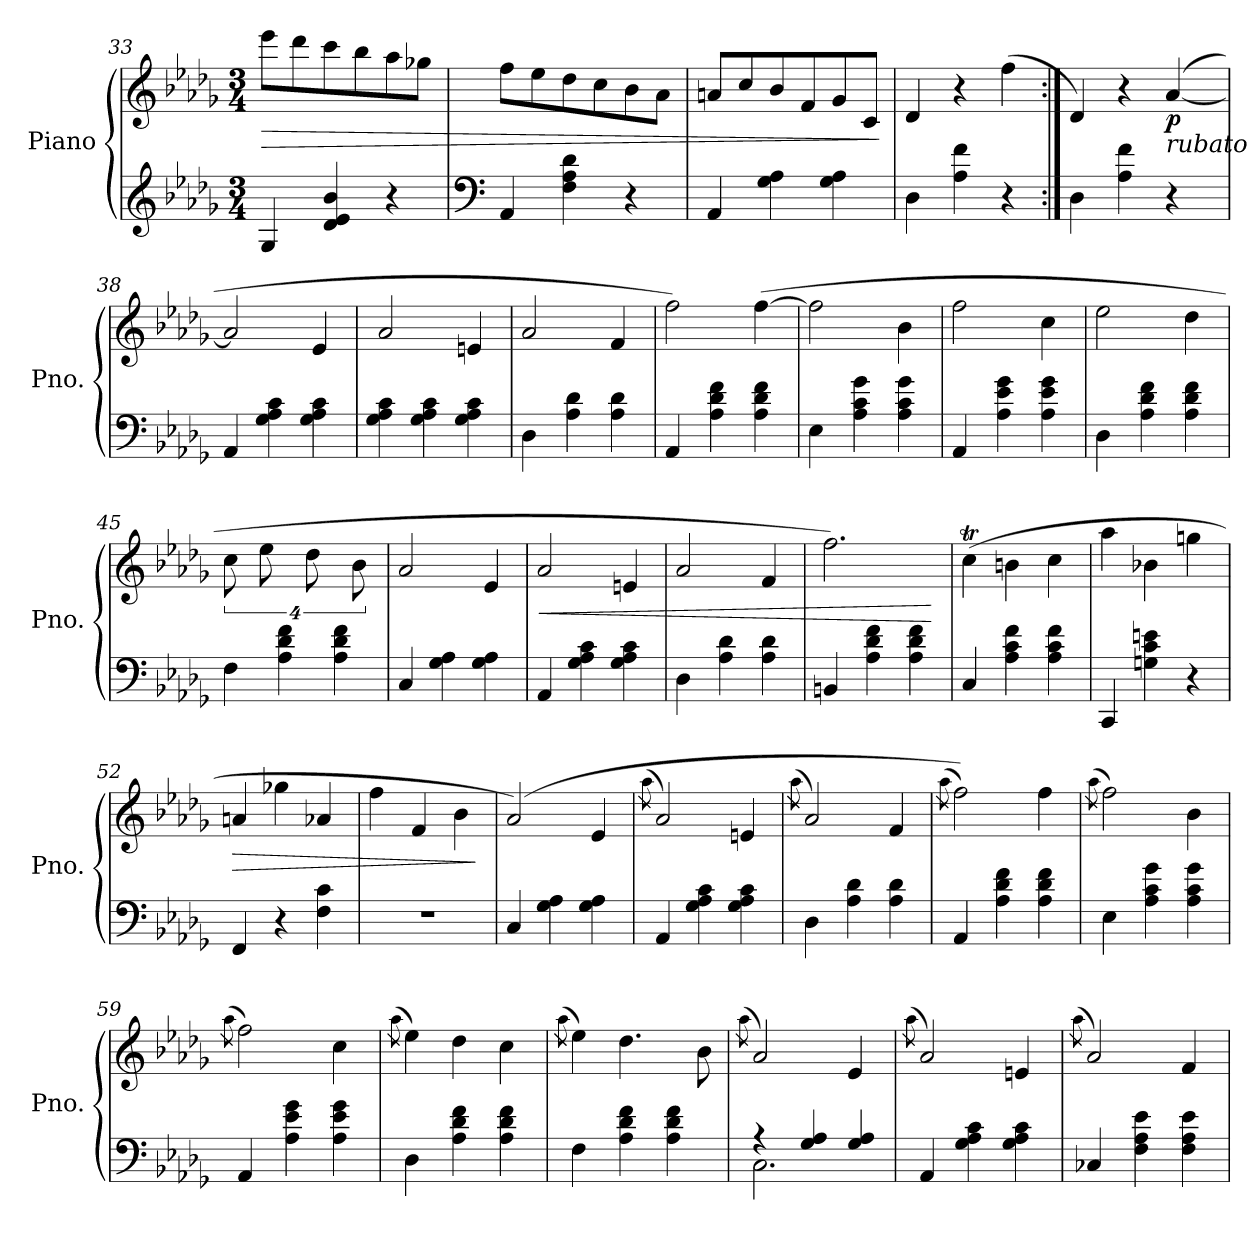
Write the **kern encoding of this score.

**kern	**kern	**dynam
*part1	*part1	*part1
*staff2	*staff1	*staff1/2
*I"Piano	*	*
*I'Pno.	*	*
*clefG2	*clefG2	*
*k[b-e-a-d-g-]	*k[b-e-a-d-g-]	*
*M3/4	*M3/4	*
=33	=33	=33
!	!	!LO:HP:b
4G-/	8eee-\L	>
.	8ddd-\	.
4d-/ 4e-/ 4b-/	8ccc\	.
.	8bb-\	.
4r	8aa-\	.
.	8gg-X\J	.
=34	=34	=34
*clefF4	*	*
4AA-/	8ff\L	.
.	8ee-\	.
4F\ 4A-\ 4d-\	8dd-\	.
.	8cc\	.
4r	8b-\	.
.	8a-\J	.
=35	=35	=35
4AA-/	8an/L	.
.	8cc/	.
4G-\ 4A-\	8b-/	.
.	8f/	.
4G-\ 4A-\	8g-/	.
.	8c/J	.
.	.	]
=36	=36	=36
4D-\	4d-/	.
4A-\ 4f\	4r	.
4r	(>4ff\	.
=37:|!	=37:|!	=37:|!
4D-\	4d-/)	.
4A-\ 4f\	4r	.
!	!LO:TX:b:i:t=rubato	!
!	!	!LO:DY:b
4r	(>[4a-/	p
=38	=38	=38
4AA-/	2a-/]	.
4G-\ 4A-\ 4c\	.	.
4G-\ 4A-\ 4c\	4e-/	.
!!LO:LB:g=z
=39	=39	=39
4G-\ 4A-\ 4c\	2a-/	.
4G-\ 4A-\ 4c\	.	.
4G-\ 4A-\ 4c\	4en/	.
=40	=40	=40
4D-\	2a-/	.
4A-\ 4d-\	.	.
4A-\ 4d-\	4f/	.
=41	=41	=41
4AA-/	2ff\)	.
4A-\ 4d-\ 4f\	.	.
4A-\ 4d-\ 4f\	(>[4ff\	.
=42	=42	=42
4E-\	2ff\]	.
4A-\ 4c\ 4g-\	.	.
4A-\ 4c\ 4g-\	4b-\	.
=43	=43	=43
4AA-/	2ff\	.
4A-\ 4e-\ 4g-\	.	.
4A-\ 4e-\ 4g-\	4cc\	.
=44	=44	=44
4D-\	2ee-\	.
4A-\ 4d-\ 4f\	.	.
4A-\ 4d-\ 4f\	4dd-\	.
=45	=45	=45
4F\	16%3cc\	.
.	16%3ee-\	.
4A-\ 4d-\ 4f\	.	.
.	16%3dd-\	.
4A-\ 4d-\ 4f\	.	.
.	16%3b-\	.
=46	=46	=46
4C/	2a-/	.
4G-\ 4A-\	.	.
4G-\ 4A-\	4e-/	.
=47	=47	=47
!	!	!LO:HP:b
4AA-/	2a-/	<
4G-\ 4A-\ 4c\	.	.
4G-\ 4A-\ 4c\	4en/	.
!!LO:LB:g=z
=48	=48	=48
4D-\	2a-/	.
4A-\ 4d-\	.	.
4A-\ 4d-\	4f/	.
=49	=49	=49
4BBn/	2.ff\)	.
4A-\ 4d-\ 4f\	.	.
4A-\ 4d-\ 4f\	.	.
.	.	[
=50	=50	=50
4C/	(>4cct\	.
4A-\ 4c\ 4f\	4bn\	.
4A-\ 4c\ 4f\	4cc\	.
=51	=51	=51
4CC/	4aa-\	.
4Gn\ 4c\ 4en\	4b-X\	.
4r	4ggn\	.
=52	=52	=52
!	!	!LO:HP:b
4FF/	4an/	>
4r	4gg-X\	.
4F\ 4c\	4a-X/	.
=53	=53	=53
2.r	4ff\	.
.	4f/	.
.	4b-\	.
.	.	]
=54	=54	=54
4C/	(>2a-/)	.
4G-\ 4A-\	.	.
4G-\ 4A-\	4e-/	.
=55	=55	=55
.	(<8qaa-\	.
4AA-/	2a-/)	.
4G-\ 4A-\ 4c\	.	.
4G-\ 4A-\ 4c\	4en/	.
=56	=56	=56
.	(>8qaa-\	.
4D-\	2a-/)	.
4A-\ 4d-\	.	.
4A-\ 4d-\	4f/	.
!!LO:LB:g=z
=57	=57	=57
.	(<8qaa-\	.
4AA-/	2ff\))	.
4A-\ 4d-\ 4f\	.	.
4A-\ 4d-\ 4f\	4ff\	.
=58	=58	=58
.	(<8qaa-\	.
4E-\	2ff\)	.
4A-\ 4c\ 4g-\	.	.
4A-\ 4c\ 4g-\	4b-\	.
=59	=59	=59
.	(>8qaa-\	.
4AA-/	2ff\)	.
4A-\ 4e-\ 4g-\	.	.
4A-\ 4e-\ 4g-\	4cc\	.
=60	=60	=60
.	(>8qaa-\	.
4D-\	4ee-\)	.
4A-\ 4d-\ 4f\	4dd-\	.
4A-\ 4d-\ 4f\	4cc\	.
=61	=61	=61
.	(>8qaa-\	.
4F\	4ee-\)	.
4A-\ 4d-\ 4f\	4.dd-\	.
4A-\ 4d-\ 4f\	.	.
.	8b-\	.
=62	=62	=62
.	(>8qaa-\	.
*^	*	*
4r	2.C\	2a-/)	.
4G-/ 4A-/	.	.	.
4G-/ 4A-/	.	4e-/	.
*v	*v	*	*
=63	=63	=63
.	(<8qaa-\	.
4AA-/	2a-/)	.
4G-\ 4A-\ 4c\	.	.
4G-\ 4A-\ 4c\	4en/	.
=64	=64	=64
.	(>8qaa-\	.
4C-X/	2a-/)	.
4F\ 4A-\ 4e-\	.	.
4F\ 4A-\ 4e-\	4f/	.
=	=	=
*-	*-	*-
